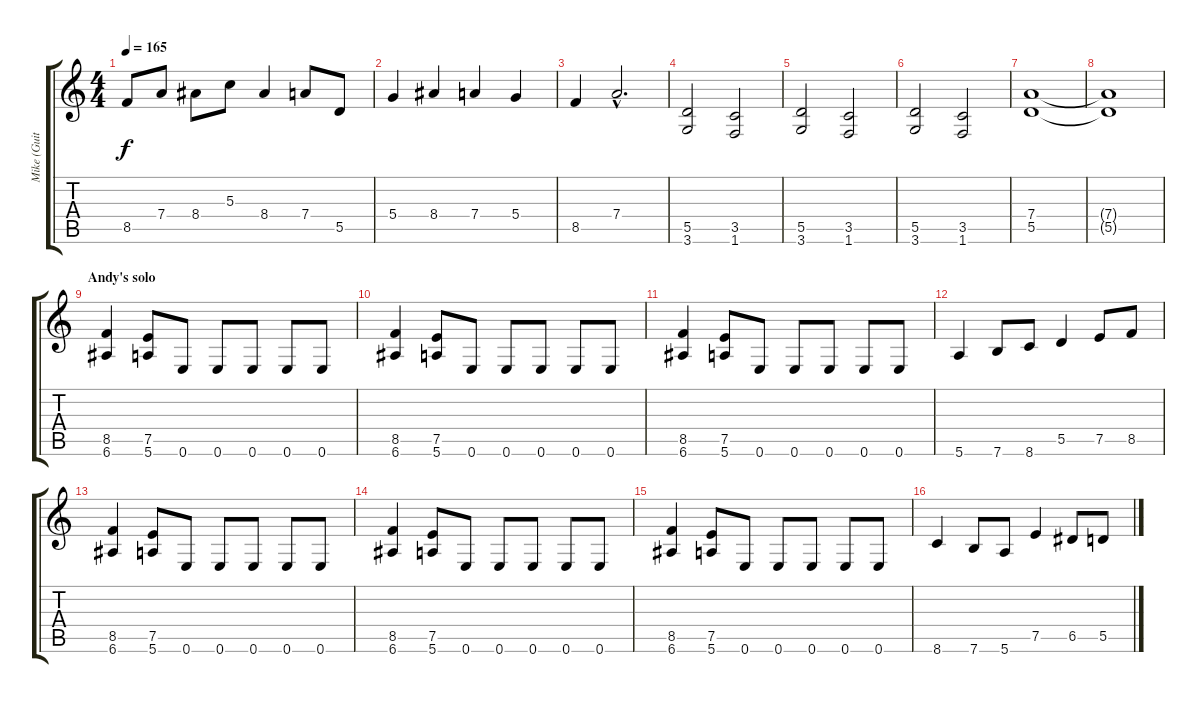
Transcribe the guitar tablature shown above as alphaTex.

\track ("Mike (Guitar)" "Mike (Guit") {instrument overdrivenguitar}
\staff {score tabs}
\tuning (E4 B3 G3 D3 A2 E2) {hide}
\ts (4 4)
\tempo 165
\clef g2
\ks c
8.5.8{dy f} 7.4.8 8.4.8 5.3.8 8.4.4 7.4.8 5.5.8 |
5.4.4 8.4.4 7.4.4 5.4.4 |
8.5.4 7.4{hac}.2{d} |
(5.5 3.6).2 (3.5 1.6).2 |
(5.5 3.6).2 (3.5 1.6).2 |
(5.5 3.6).2 (3.5 1.6).2 |
(7.4 5.5).1 |
(7.4{t} 5.5{t}).1 |
\section ("" "Andy's solo")
(8.5 6.6).4 (7.5 5.6).8 0.6.8 0.6.8 0.6.8 0.6.8 0.6.8 |
(8.5 6.6).4 (7.5 5.6).8 0.6.8 0.6.8 0.6.8 0.6.8 0.6.8 |
(8.5 6.6).4 (7.5 5.6).8 0.6.8 0.6.8 0.6.8 0.6.8 0.6.8 |
5.6.4 7.6.8 8.6.8 5.5.4 7.5.8 8.5.8 |
(8.5 6.6).4 (7.5 5.6).8 0.6.8 0.6.8 0.6.8 0.6.8 0.6.8 |
(8.5 6.6).4 (7.5 5.6).8 0.6.8 0.6.8 0.6.8 0.6.8 0.6.8 |
(8.5 6.6).4 (7.5 5.6).8 0.6.8 0.6.8 0.6.8 0.6.8 0.6.8 |
8.6.4 7.6.8 5.6.8 7.5.4 6.5.8 5.5.8
